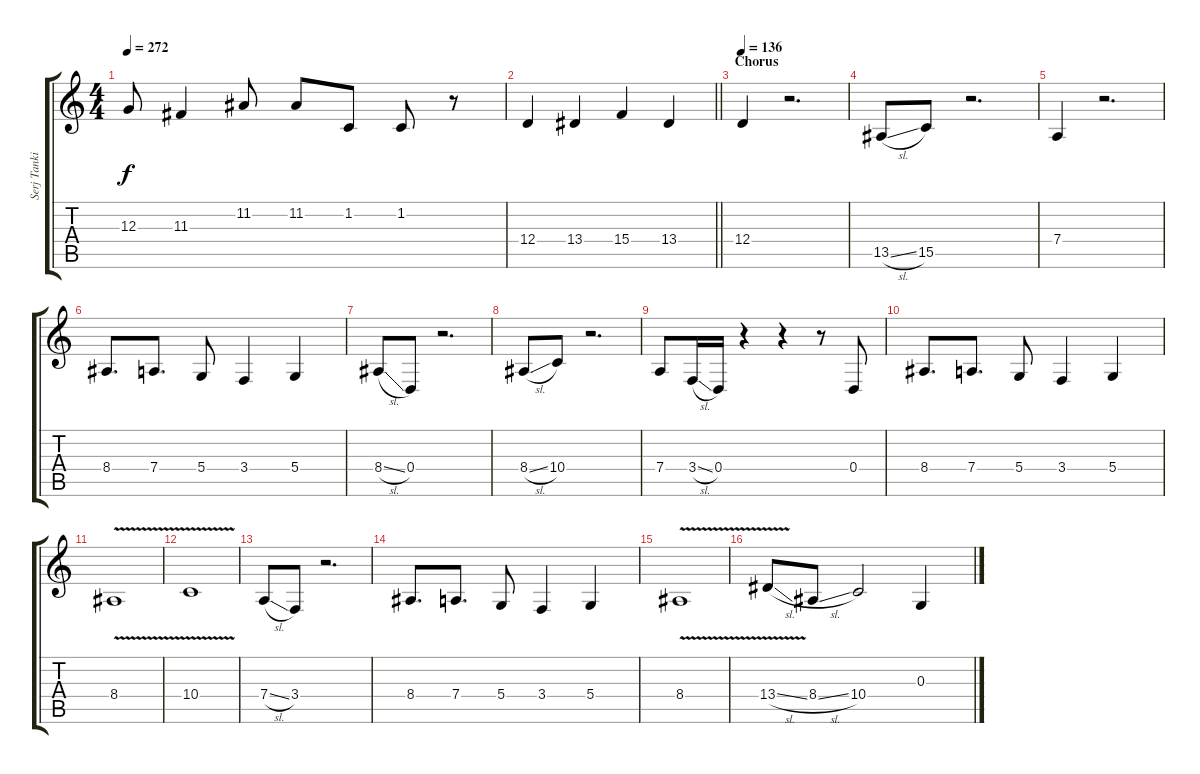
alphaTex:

\track ("Serj Tankian Vocals" "Serj Tanki") {instrument lead1square}
\staff {score tabs}
\tuning (E4 B3 G3 D3 A2 E2) {hide}
\ts (4 4)
\tempo 272
\clef g2
\ks c
12.3.8{dy f} 11.3.4 11.2.8 11.2.8 1.2.8 1.2.8 r.8 |
\barLineRight lightlight
12.4.4 13.4.4 15.4.4 13.4.4 |
\section ("" "Chorus")
\tempo 136
12.4.4 r.2{d} |
13.5{sl}.8 15.5.8 r.2{d} |
7.4.4 r.2{d} |
8.4.8{d} 7.4.8{d} 5.4.8 3.4.4 5.4.4 |
8.4{sl}.8 0.4.8 r.2{d} |
8.4{sl}.8 10.4.8 r.2{d} |
7.4.8 3.4{sl}.16 0.4.16 r.4 r.4 r.8 0.4.8 |
8.4.8{d} 7.4.8{d} 5.4.8 3.4.4 5.4.4 |
8.4{v}.1 |
10.4{v}.1 |
7.4{sl}.8 3.4.8 r.2{d} |
8.4.8{d} 7.4.8{d} 5.4.8 3.4.4 5.4.4 |
8.4{v}.1 |
13.4{v sl}.8 8.4{sl}.8 10.4.2 0.3.4
